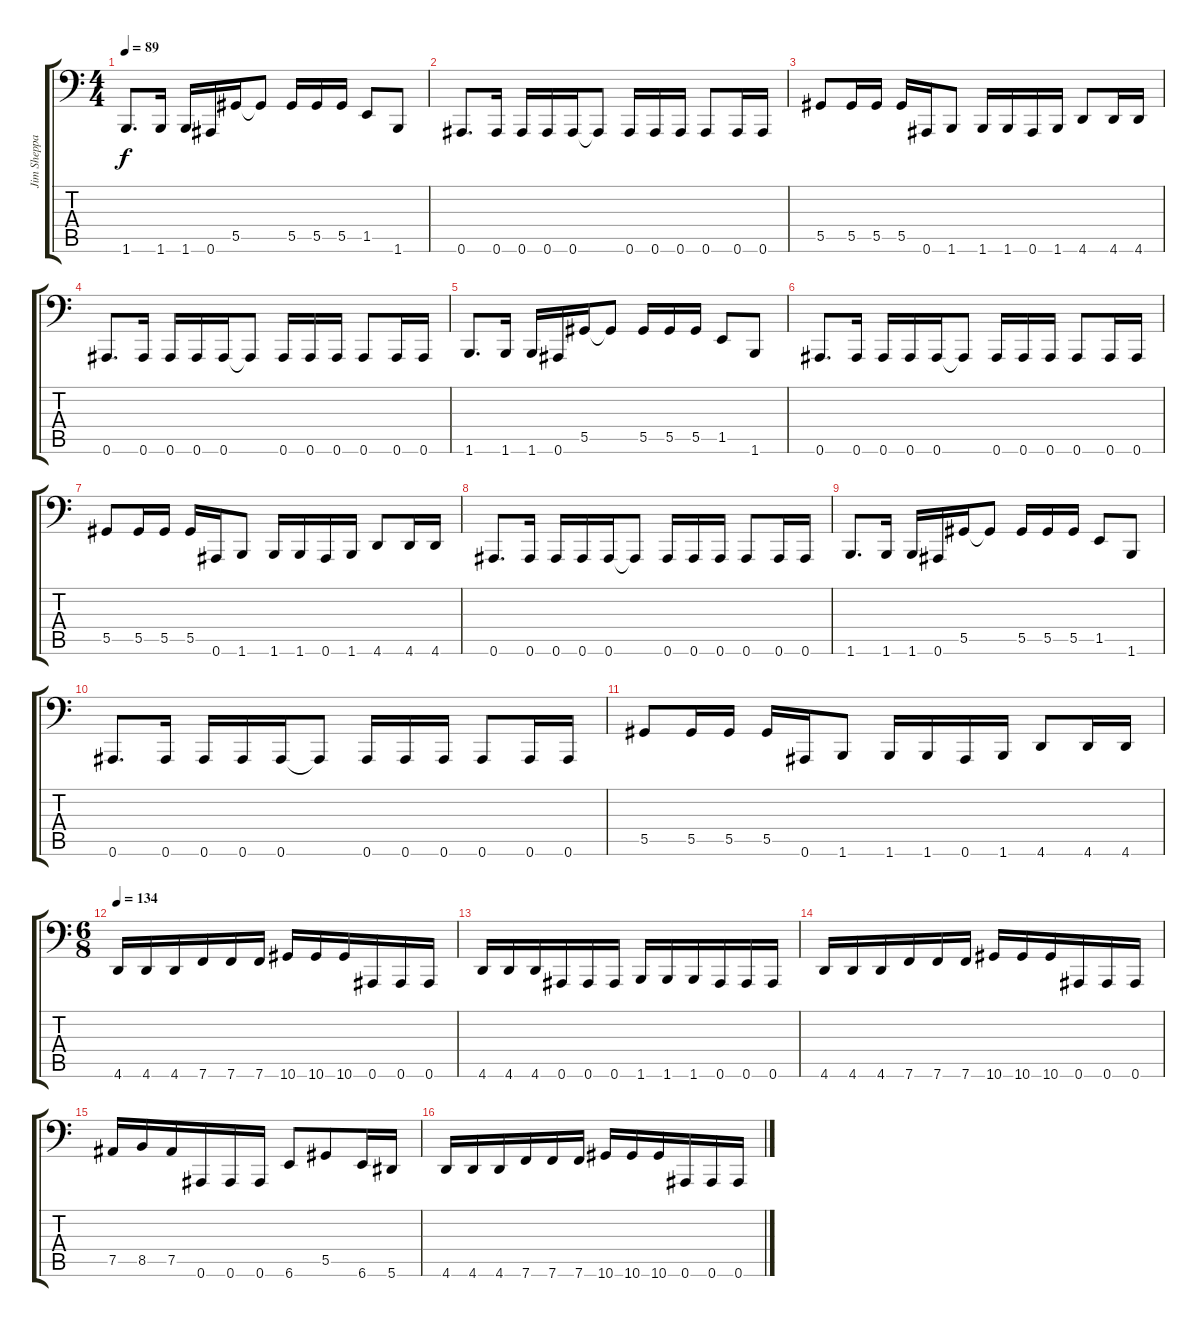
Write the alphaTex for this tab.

\track ("Jim Sheppard" "Jim Sheppa") {instrument electricbassfinger}
\staff {score tabs}
\tuning (B2 Gb2 Db2 Ab1 Eb1 Bb0) {hide}
\ts (4 4)
\tempo 89
\clef f4
\ks c
1.6.8{d dy f} 1.6.16 1.6.16 0.6.16 5.5.16 5.5{t}.8 5.5.16 5.5.16 5.5.16 1.5.8 1.6.8 |
0.6.8{d} 0.6.16 0.6.16 0.6.16 0.6.16 0.6{t}.8 0.6.16 0.6.16 0.6.16 0.6.8 0.6.16 0.6.16 |
5.5.8 5.5.16 5.5.16 5.5.16 0.6.16 1.6.8 1.6.16 1.6.16 0.6.16 1.6.16 4.6.8 4.6.16 4.6.16 |
0.6.8{d} 0.6.16 0.6.16 0.6.16 0.6.16 0.6{t}.8 0.6.16 0.6.16 0.6.16 0.6.8 0.6.16 0.6.16 |
1.6.8{d} 1.6.16 1.6.16 0.6.16 5.5.16 5.5{t}.8 5.5.16 5.5.16 5.5.16 1.5.8 1.6.8 |
0.6.8{d} 0.6.16 0.6.16 0.6.16 0.6.16 0.6{t}.8 0.6.16 0.6.16 0.6.16 0.6.8 0.6.16 0.6.16 |
5.5.8 5.5.16 5.5.16 5.5.16 0.6.16 1.6.8 1.6.16 1.6.16 0.6.16 1.6.16 4.6.8 4.6.16 4.6.16 |
0.6.8{d} 0.6.16 0.6.16 0.6.16 0.6.16 0.6{t}.8 0.6.16 0.6.16 0.6.16 0.6.8 0.6.16 0.6.16 |
1.6.8{d} 1.6.16 1.6.16 0.6.16 5.5.16 5.5{t}.8 5.5.16 5.5.16 5.5.16 1.5.8 1.6.8 |
0.6.8{d} 0.6.16 0.6.16 0.6.16 0.6.16 0.6{t}.8 0.6.16 0.6.16 0.6.16 0.6.8 0.6.16 0.6.16 |
5.5.8 5.5.16 5.5.16 5.5.16 0.6.16 1.6.8 1.6.16 1.6.16 0.6.16 1.6.16 4.6.8 4.6.16 4.6.16 |
\ts (6 8)
\tempo 134
4.6.16 4.6.16 4.6.16 7.6.16 7.6.16 7.6.16 10.6.16 10.6.16 10.6.16 0.6.16 0.6.16 0.6.16 |
4.6.16 4.6.16 4.6.16 0.6.16 0.6.16 0.6.16 1.6.16 1.6.16 1.6.16 0.6.16 0.6.16 0.6.16 |
4.6.16 4.6.16 4.6.16 7.6.16 7.6.16 7.6.16 10.6.16 10.6.16 10.6.16 0.6.16 0.6.16 0.6.16 |
7.5.16 8.5.16 7.5.16 0.6.16 0.6.16 0.6.16 6.6.8 5.5.8 6.6.16 5.6.16 |
4.6.16 4.6.16 4.6.16 7.6.16 7.6.16 7.6.16 10.6.16 10.6.16 10.6.16 0.6.16 0.6.16 0.6.16
